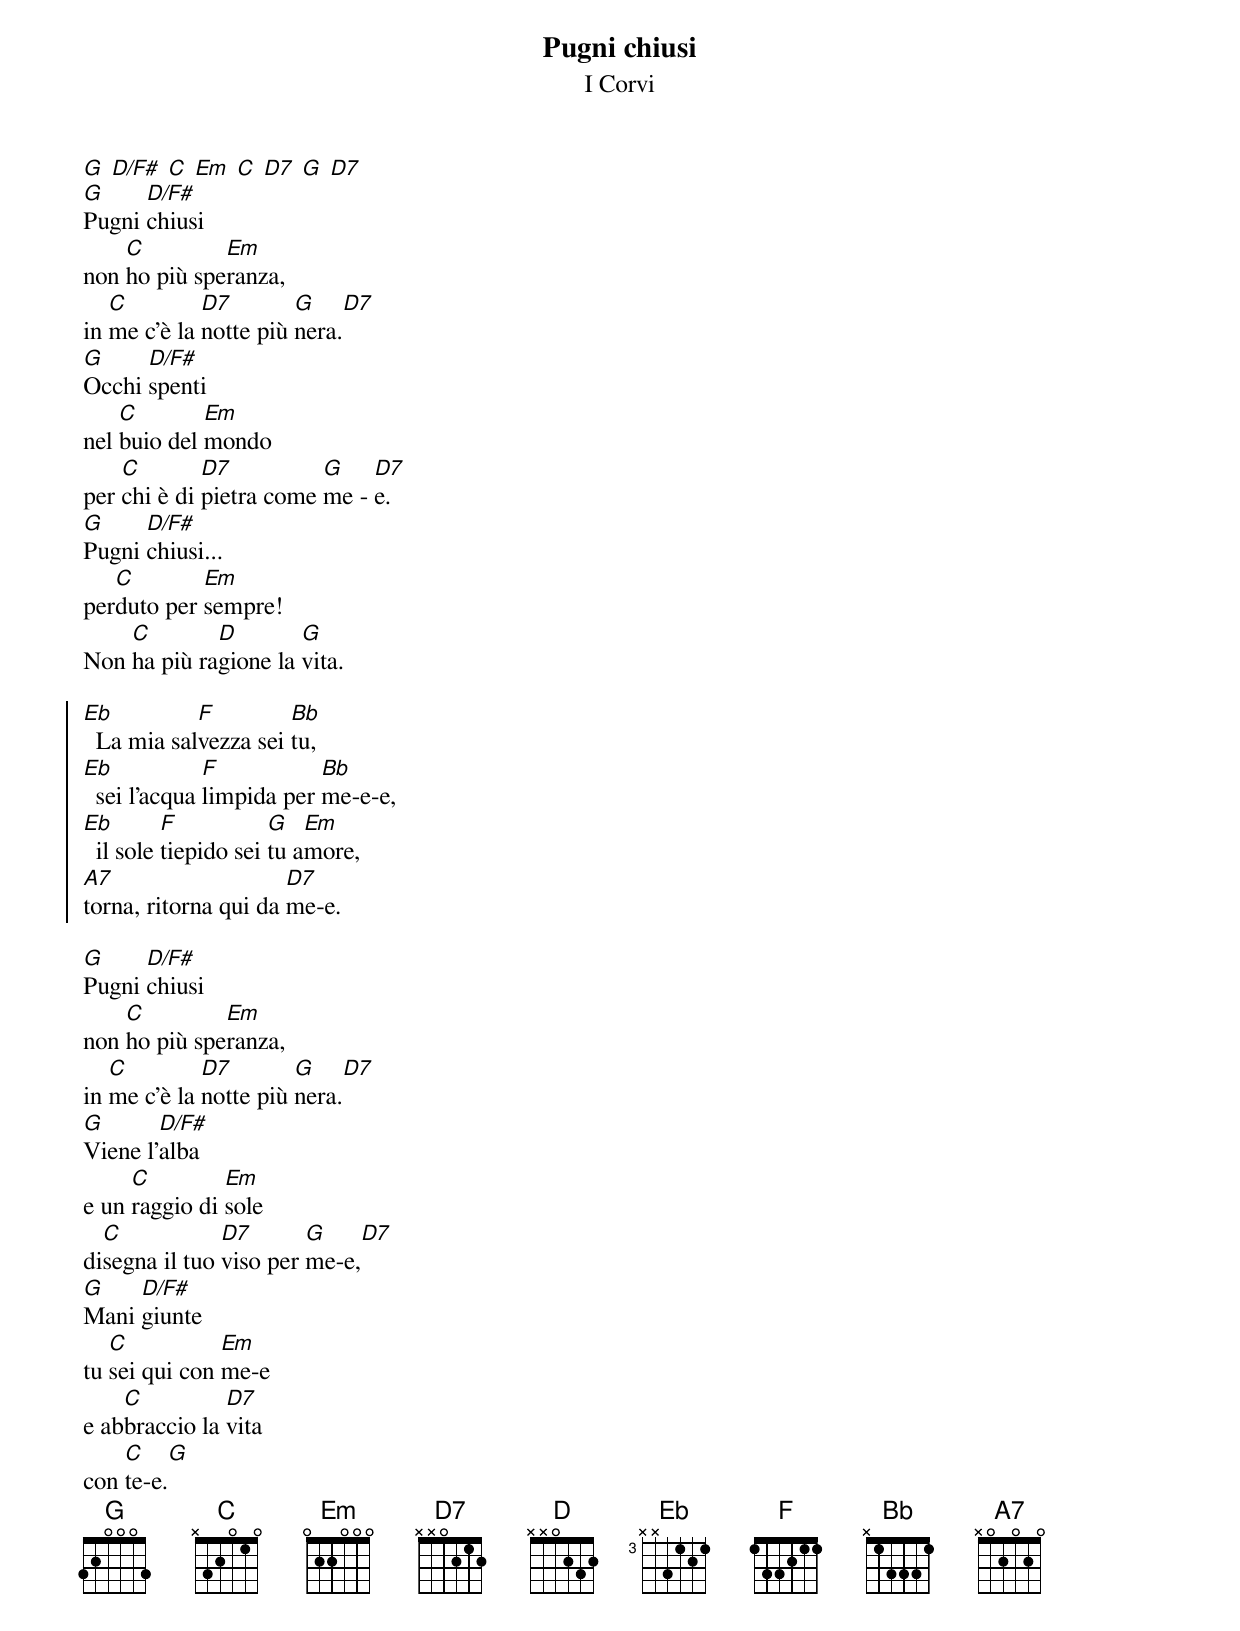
{title: Pugni chiusi}
{subtitle: I Corvi}
[G] [D/F#] [C] [Em] [C] [D7] [G] [D7]
[G]Pugni [D/F#]chiusi
non [C]ho più spe[Em]ranza,
in [C]me c'è la [D7]notte più [G]nera.[D7]
[G]Occhi [D/F#]spenti
nel [C]buio del [Em]mondo
per [C]chi è di [D7]pietra come [G]me - [D7]e.
[G]Pugni [D/F#]chiusi...
per[C]duto per [Em]sempre!
Non [C]ha più ra[D]gione la [G]vita.

{soc}
[Eb]  La mia sal[F]vezza sei [Bb]tu,
[Eb]  sei l'acqua [F]limpida per [Bb]me-e-e,
[Eb]  il sole [F]tiepido sei [G]tu a[Em]more,
[A7]torna, ritorna qui da [D7]me-e.
{eoc}

[G]Pugni [D/F#]chiusi
non [C]ho più spe[Em]ranza,
in [C]me c'è la [D7]notte più [G]nera.[D7]
[G]Viene l'[D/F#]alba
e un [C]raggio di [Em]sole
di[C]segna il tuo [D7]viso per [G]me-e,[D7]
[G]Mani [D/F#]giunte
tu [C]sei qui con [Em]me-e
e ab[C]braccio la [D7]vita
con [C]te-e.[G]
